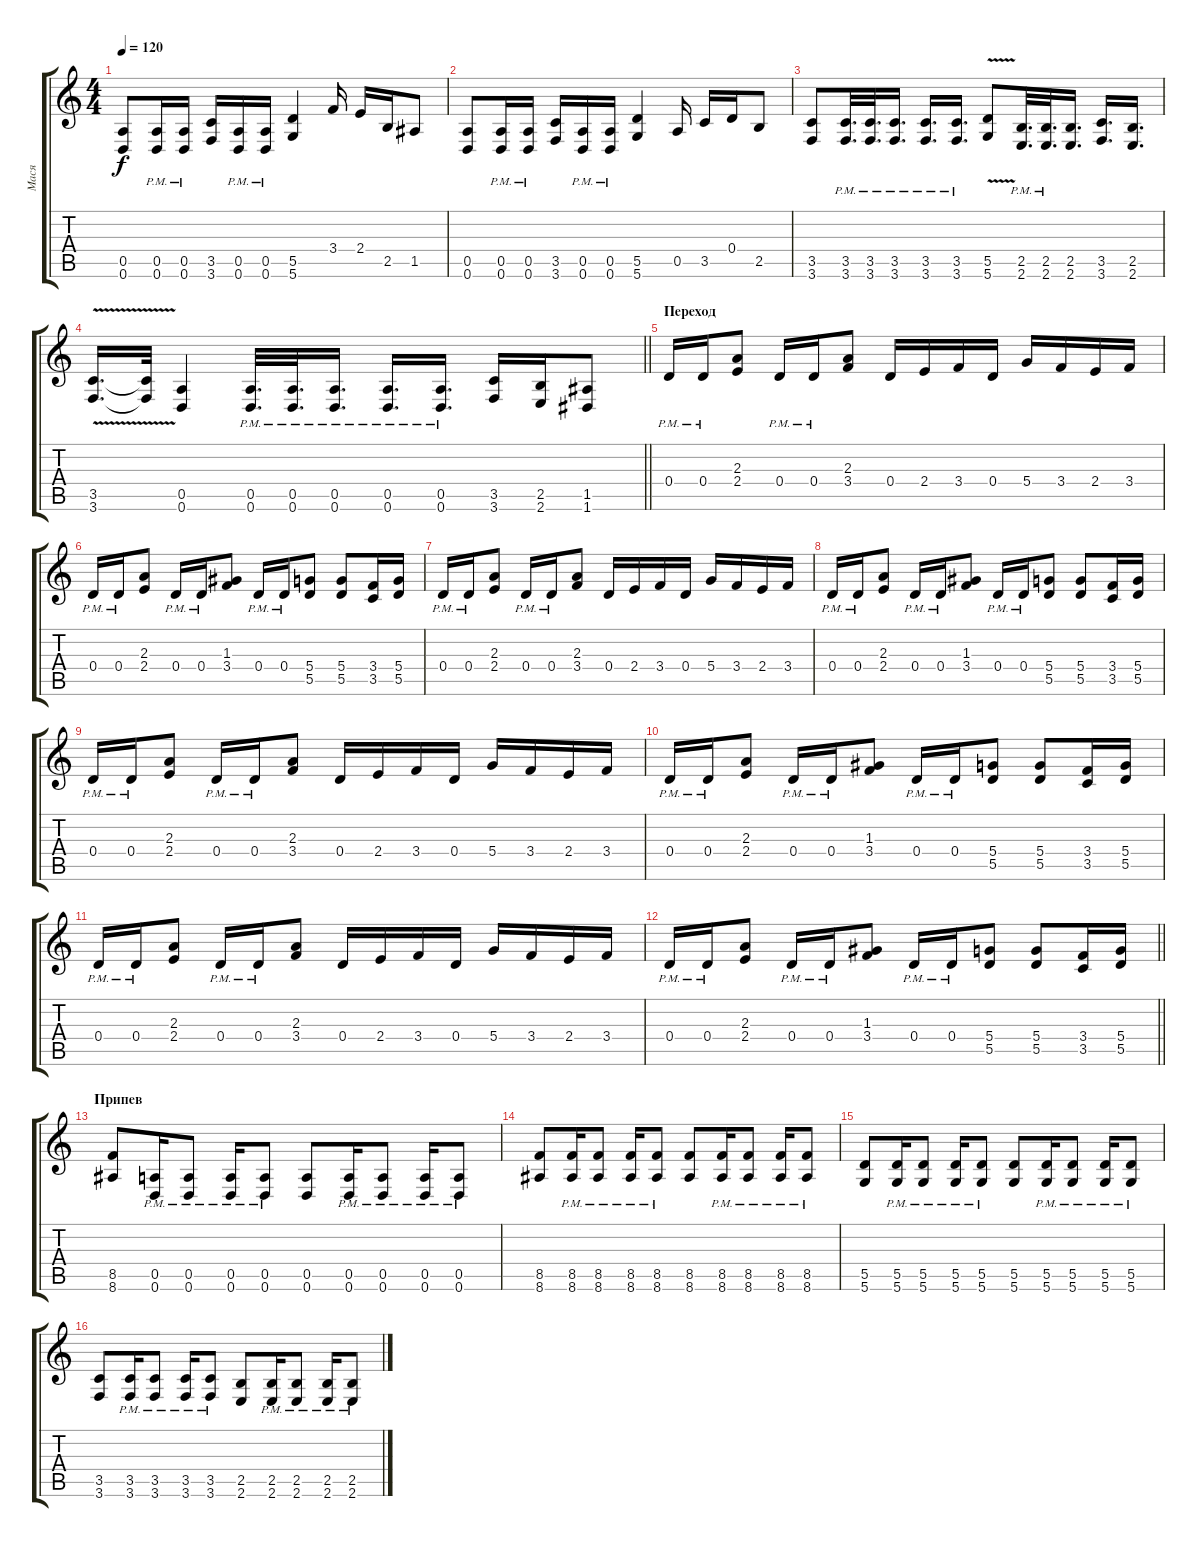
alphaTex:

\track ("Мася" "Мася") {instrument distortionguitar}
\staff {score tabs}
\tuning (E4 B3 G3 D3 A2 D2) {hide}
\ts (4 4)
\tempo 120
\clef g2
\ks c
(0.5 0.6).8{dy f} (0.5{pm} 0.6{pm}).16 (0.5{pm} 0.6{pm}).16 (3.5 3.6).16 (0.5{pm} 0.6{pm}).16 (0.5{pm} 0.6{pm}).16 (5.5 5.6).4 3.4.16 2.4.16 2.5.16 1.5.8 |
(0.5 0.6).8 (0.5{pm} 0.6{pm}).16 (0.5{pm} 0.6{pm}).16 (3.5 3.6).16 (0.5{pm} 0.6{pm}).16 (0.5{pm} 0.6{pm}).16 (5.5 5.6).4 0.5.16 3.5.16 0.4.16 2.5.8 |
(3.5 3.6).8 (3.5{pm} 3.6{pm}).32{d} (3.5{pm} 3.6{pm}).32{d} (3.5{pm} 3.6{pm}).16{d} (3.5{pm} 3.6{pm}).16{d} (3.5{pm} 3.6{pm}).16{d} (5.5{v} 5.6{v}).8 (2.5{pm} 2.6{pm}).32{d} (2.5{pm} 2.6{pm}).32{d} (2.5 2.6).16{d} (3.5 3.6).16{d} (2.5 2.6).16{d} |
\barLineRight lightlight
(3.5{v} 3.6{v}).16{d} (3.5{t} 3.6{t}).32 (0.5 0.6).4 (0.5{pm} 0.6{pm}).32{d} (0.5{pm} 0.6{pm}).32{d} (0.5{pm} 0.6{pm}).16{d} (0.5{pm} 0.6{pm}).16{d} (0.5{pm} 0.6{pm}).16{d} (3.5 3.6).16 (2.5 2.6).16 (1.5 1.6).8 |
\section ("" "Переход")
0.4{pm}.16 0.4{pm}.16 (2.3 2.4).8 0.4{pm}.16 0.4{pm}.16 (2.3 3.4).8 0.4.16 2.4.16 3.4.16 0.4.16 5.4.16 3.4.16 2.4.16 3.4.16 |
0.4{pm}.16 0.4{pm}.16 (2.3 2.4).8 0.4{pm}.16 0.4{pm}.16 (1.3 3.4).8 0.4{pm}.16 0.4{pm}.16 (5.4 5.5).8 (5.4 5.5).8 (3.4 3.5).16 (5.4 5.5).16 |
0.4{pm}.16 0.4{pm}.16 (2.3 2.4).8 0.4{pm}.16 0.4{pm}.16 (2.3 3.4).8 0.4.16 2.4.16 3.4.16 0.4.16 5.4.16 3.4.16 2.4.16 3.4.16 |
0.4{pm}.16 0.4{pm}.16 (2.3 2.4).8 0.4{pm}.16 0.4{pm}.16 (1.3 3.4).8 0.4{pm}.16 0.4{pm}.16 (5.4 5.5).8 (5.4 5.5).8 (3.4 3.5).16 (5.4 5.5).16 |
0.4{pm}.16 0.4{pm}.16 (2.3 2.4).8 0.4{pm}.16 0.4{pm}.16 (2.3 3.4).8 0.4.16 2.4.16 3.4.16 0.4.16 5.4.16 3.4.16 2.4.16 3.4.16 |
0.4{pm}.16 0.4{pm}.16 (2.3 2.4).8 0.4{pm}.16 0.4{pm}.16 (1.3 3.4).8 0.4{pm}.16 0.4{pm}.16 (5.4 5.5).8 (5.4 5.5).8 (3.4 3.5).16 (5.4 5.5).16 |
0.4{pm}.16 0.4{pm}.16 (2.3 2.4).8 0.4{pm}.16 0.4{pm}.16 (2.3 3.4).8 0.4.16 2.4.16 3.4.16 0.4.16 5.4.16 3.4.16 2.4.16 3.4.16 |
\barLineRight lightlight
0.4{pm}.16 0.4{pm}.16 (2.3 2.4).8 0.4{pm}.16 0.4{pm}.16 (1.3 3.4).8 0.4{pm}.16 0.4{pm}.16 (5.4 5.5).8 (5.4 5.5).8 (3.4 3.5).16 (5.4 5.5).16 |
\section ("" "Припев")
(8.5 8.6).8 (0.5{pm} 0.6{pm}).16 (0.5{pm} 0.6{pm}).8 (0.5{pm} 0.6{pm}).16 (0.5{pm} 0.6{pm}).8 (0.5 0.6).8 (0.5{pm} 0.6{pm}).16 (0.5{pm} 0.6{pm}).8 (0.5{pm} 0.6{pm}).16 (0.5{pm} 0.6{pm}).8 |
(8.5 8.6).8 (8.5{pm} 8.6{pm}).16 (8.5{pm} 8.6{pm}).8 (8.5{pm} 8.6{pm}).16 (8.5{pm} 8.6{pm}).8 (8.5 8.6).8 (8.5{pm} 8.6{pm}).16 (8.5{pm} 8.6{pm}).8 (8.5{pm} 8.6{pm}).16 (8.5{pm} 8.6{pm}).8 |
(5.5 5.6).8 (5.5{pm} 5.6{pm}).16 (5.5{pm} 5.6{pm}).8 (5.5{pm} 5.6{pm}).16 (5.5{pm} 5.6{pm}).8 (5.5 5.6).8 (5.5{pm} 5.6{pm}).16 (5.5{pm} 5.6{pm}).8 (5.5{pm} 5.6{pm}).16 (5.5{pm} 5.6{pm}).8 |
(3.5 3.6).8 (3.5{pm} 3.6{pm}).16 (3.5{pm} 3.6{pm}).8 (3.5{pm} 3.6{pm}).16 (3.5{pm} 3.6{pm}).8 (2.5 2.6).8 (2.5{pm} 2.6{pm}).16 (2.5{pm} 2.6{pm}).8 (2.5{pm} 2.6{pm}).16 (2.5{pm} 2.6{pm}).8
